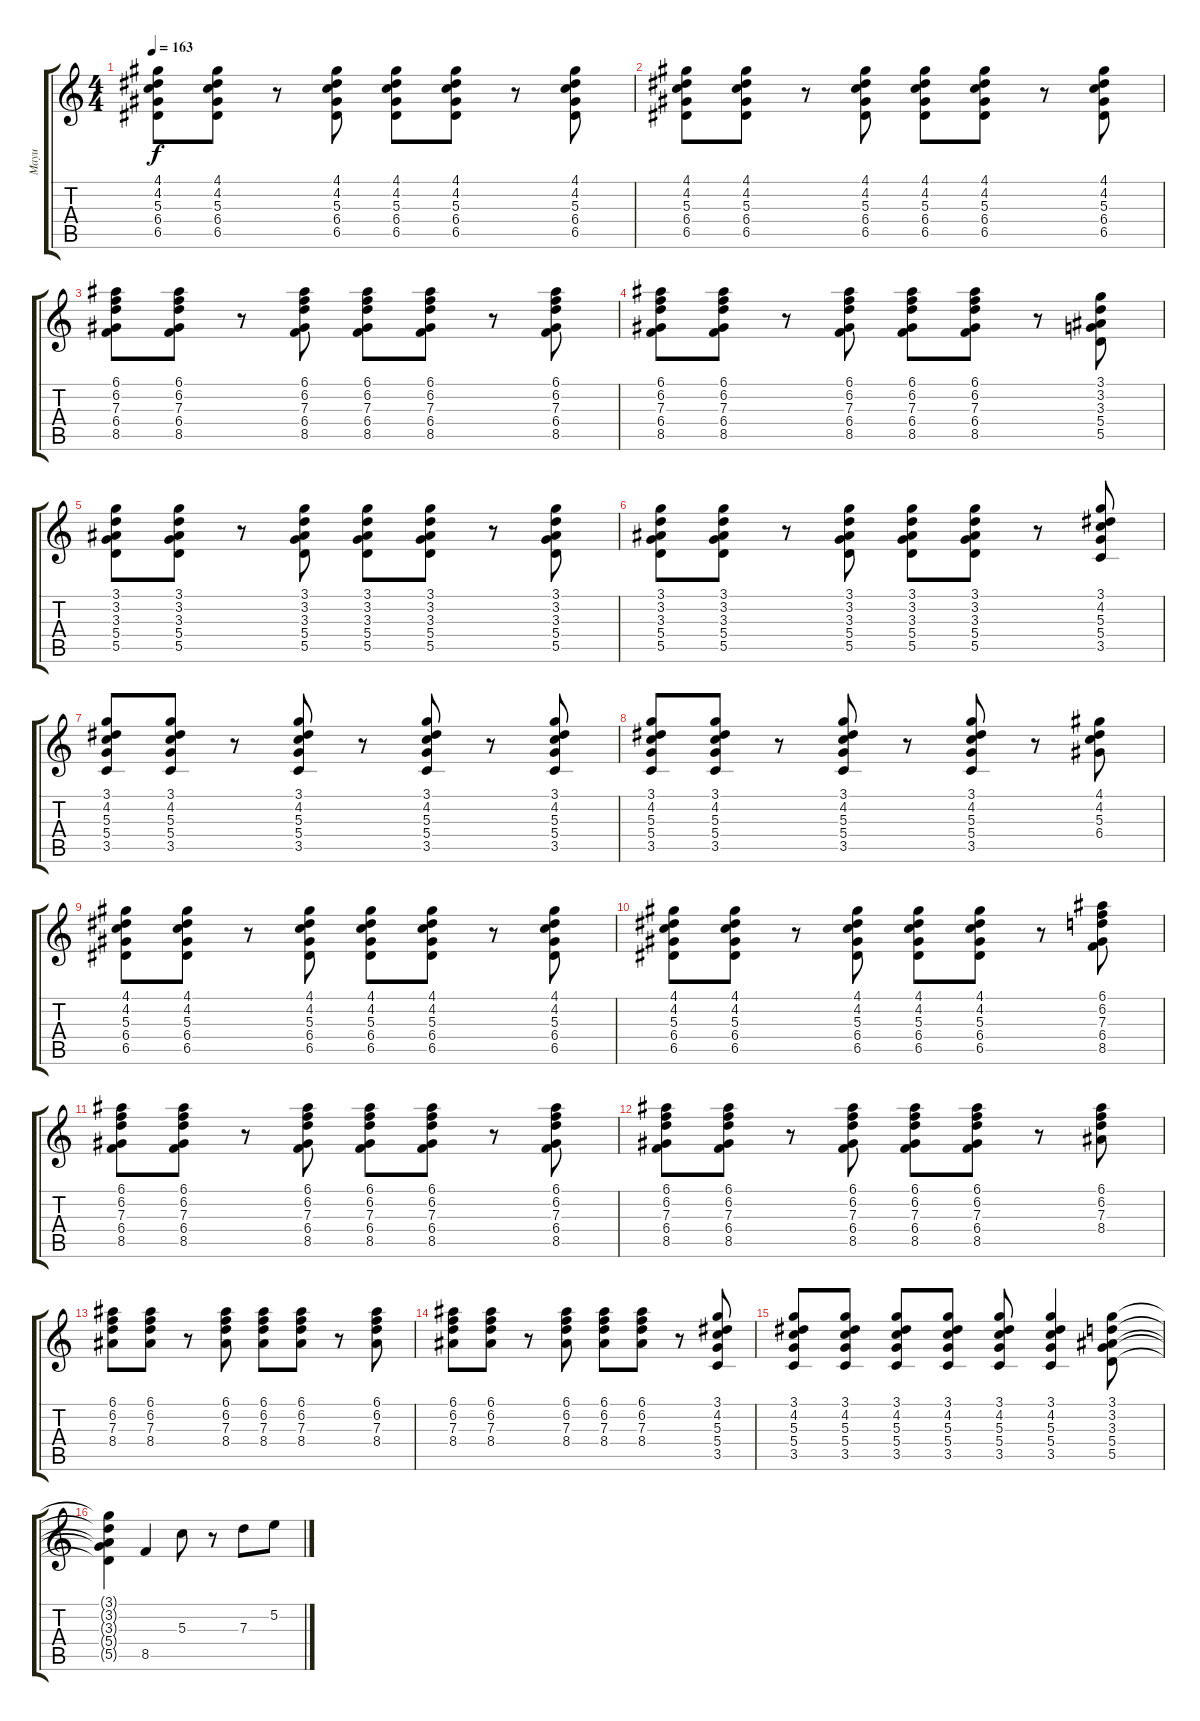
\track ("Mayu" "Mayu") {instrument electricguitarclean}
\staff {score tabs}
\tuning (E4 B3 G3 D3 A2 E2) {hide}
\ts (4 4)
\tempo 163
\clef g2
\ks c
(4.1 4.2 5.3 6.4 6.5).8{dy f} (4.1 4.2 5.3 6.4 6.5).8 r.8 (4.1 4.2 5.3 6.4 6.5).8 (4.1 4.2 5.3 6.4 6.5).8 (4.1 4.2 5.3 6.4 6.5).8 r.8 (4.1 4.2 5.3 6.4 6.5).8 |
(4.1 4.2 5.3 6.4 6.5).8 (4.1 4.2 5.3 6.4 6.5).8 r.8 (4.1 4.2 5.3 6.4 6.5).8 (4.1 4.2 5.3 6.4 6.5).8 (4.1 4.2 5.3 6.4 6.5).8 r.8 (4.1 4.2 5.3 6.4 6.5).8 |
(6.1 6.2 7.3 6.4 8.5).8 (6.1 6.2 7.3 6.4 8.5).8 r.8 (6.1 6.2 7.3 6.4 8.5).8 (6.1 6.2 7.3 6.4 8.5).8 (6.1 6.2 7.3 6.4 8.5).8 r.8 (6.1 6.2 7.3 6.4 8.5).8 |
(6.1 6.2 7.3 6.4 8.5).8 (6.1 6.2 7.3 6.4 8.5).8 r.8 (6.1 6.2 7.3 6.4 8.5).8 (6.1 6.2 7.3 6.4 8.5).8 (6.1 6.2 7.3 6.4 8.5).8 r.8 (3.1 3.2 3.3 5.4 5.5).8 |
(3.1 3.2 3.3 5.4 5.5).8 (3.1 3.2 3.3 5.4 5.5).8 r.8 (3.1 3.2 3.3 5.4 5.5).8 (3.1 3.2 3.3 5.4 5.5).8 (3.1 3.2 3.3 5.4 5.5).8 r.8 (3.1 3.2 3.3 5.4 5.5).8 |
(3.1 3.2 3.3 5.4 5.5).8 (3.1 3.2 3.3 5.4 5.5).8 r.8 (3.1 3.2 3.3 5.4 5.5).8 (3.1 3.2 3.3 5.4 5.5).8 (3.1 3.2 3.3 5.4 5.5).8 r.8 (3.1 4.2 5.3 5.4 3.5).8 |
(3.1 4.2 5.3 5.4 3.5).8 (3.1 4.2 5.3 5.4 3.5).8 r.8 (3.1 4.2 5.3 5.4 3.5).8 r.8 (3.1 4.2 5.3 5.4 3.5).8 r.8 (3.1 4.2 5.3 5.4 3.5).8 |
(3.1 4.2 5.3 5.4 3.5).8 (3.1 4.2 5.3 5.4 3.5).8 r.8 (3.1 4.2 5.3 5.4 3.5).8 r.8 (3.1 4.2 5.3 5.4 3.5).8 r.8 (4.1 4.2 5.3 6.4).8 |
(4.1 4.2 5.3 6.4 6.5).8 (4.1 4.2 5.3 6.4 6.5).8 r.8 (4.1 4.2 5.3 6.4 6.5).8 (4.1 4.2 5.3 6.4 6.5).8 (4.1 4.2 5.3 6.4 6.5).8 r.8 (4.1 4.2 5.3 6.4 6.5).8 |
(4.1 4.2 5.3 6.4 6.5).8 (4.1 4.2 5.3 6.4 6.5).8 r.8 (4.1 4.2 5.3 6.4 6.5).8 (4.1 4.2 5.3 6.4 6.5).8 (4.1 4.2 5.3 6.4 6.5).8 r.8 (6.1 6.2 7.3 6.4 8.5).8 |
(6.1 6.2 7.3 6.4 8.5).8 (6.1 6.2 7.3 6.4 8.5).8 r.8 (6.1 6.2 7.3 6.4 8.5).8 (6.1 6.2 7.3 6.4 8.5).8 (6.1 6.2 7.3 6.4 8.5).8 r.8 (6.1 6.2 7.3 6.4 8.5).8 |
(6.1 6.2 7.3 6.4 8.5).8 (6.1 6.2 7.3 6.4 8.5).8 r.8 (6.1 6.2 7.3 6.4 8.5).8 (6.1 6.2 7.3 6.4 8.5).8 (6.1 6.2 7.3 6.4 8.5).8 r.8 (6.1 6.2 7.3 8.4).8 |
(6.1 6.2 7.3 8.4).8 (6.1 6.2 7.3 8.4).8 r.8 (6.1 6.2 7.3 8.4).8 (6.1 6.2 7.3 8.4).8 (6.1 6.2 7.3 8.4).8 r.8 (6.1 6.2 7.3 8.4).8 |
(6.1 6.2 7.3 8.4).8 (6.1 6.2 7.3 8.4).8 r.8 (6.1 6.2 7.3 8.4).8 (6.1 6.2 7.3 8.4).8 (6.1 6.2 7.3 8.4).8 r.8 (3.1 4.2 5.3 5.4 3.5).8 |
(3.1 4.2 5.3 5.4 3.5).8 (3.1 4.2 5.3 5.4 3.5).8 (3.1 4.2 5.3 5.4 3.5).8 (3.1 4.2 5.3 5.4 3.5).8 (3.1 4.2 5.3 5.4 3.5).8 (3.1 4.2 5.3 5.4 3.5).4 (3.1 3.2 3.3 5.4 5.5).8 |
(3.1{t} 3.2{t} 3.3{t} 5.4{t} 5.5{t}).4 8.5.4{volume 16 balance 8 instrument overdrivenguitar} 5.3.8 r.8 7.3.8 5.2.8
